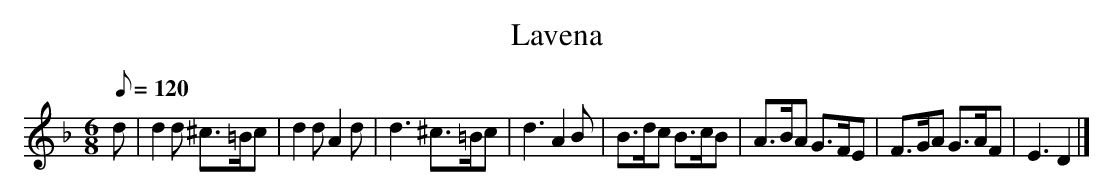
X:1
T:Lavena
M:6/8
L:1/8
Q:120
K:DAeol
d | d2d ^c>=Bc | d2d A2d | d3 ^c>=Bc | d3 A2B | B>dc B>cB | A>BA G>FE | F>GA G>AF | E3 D2 |]
